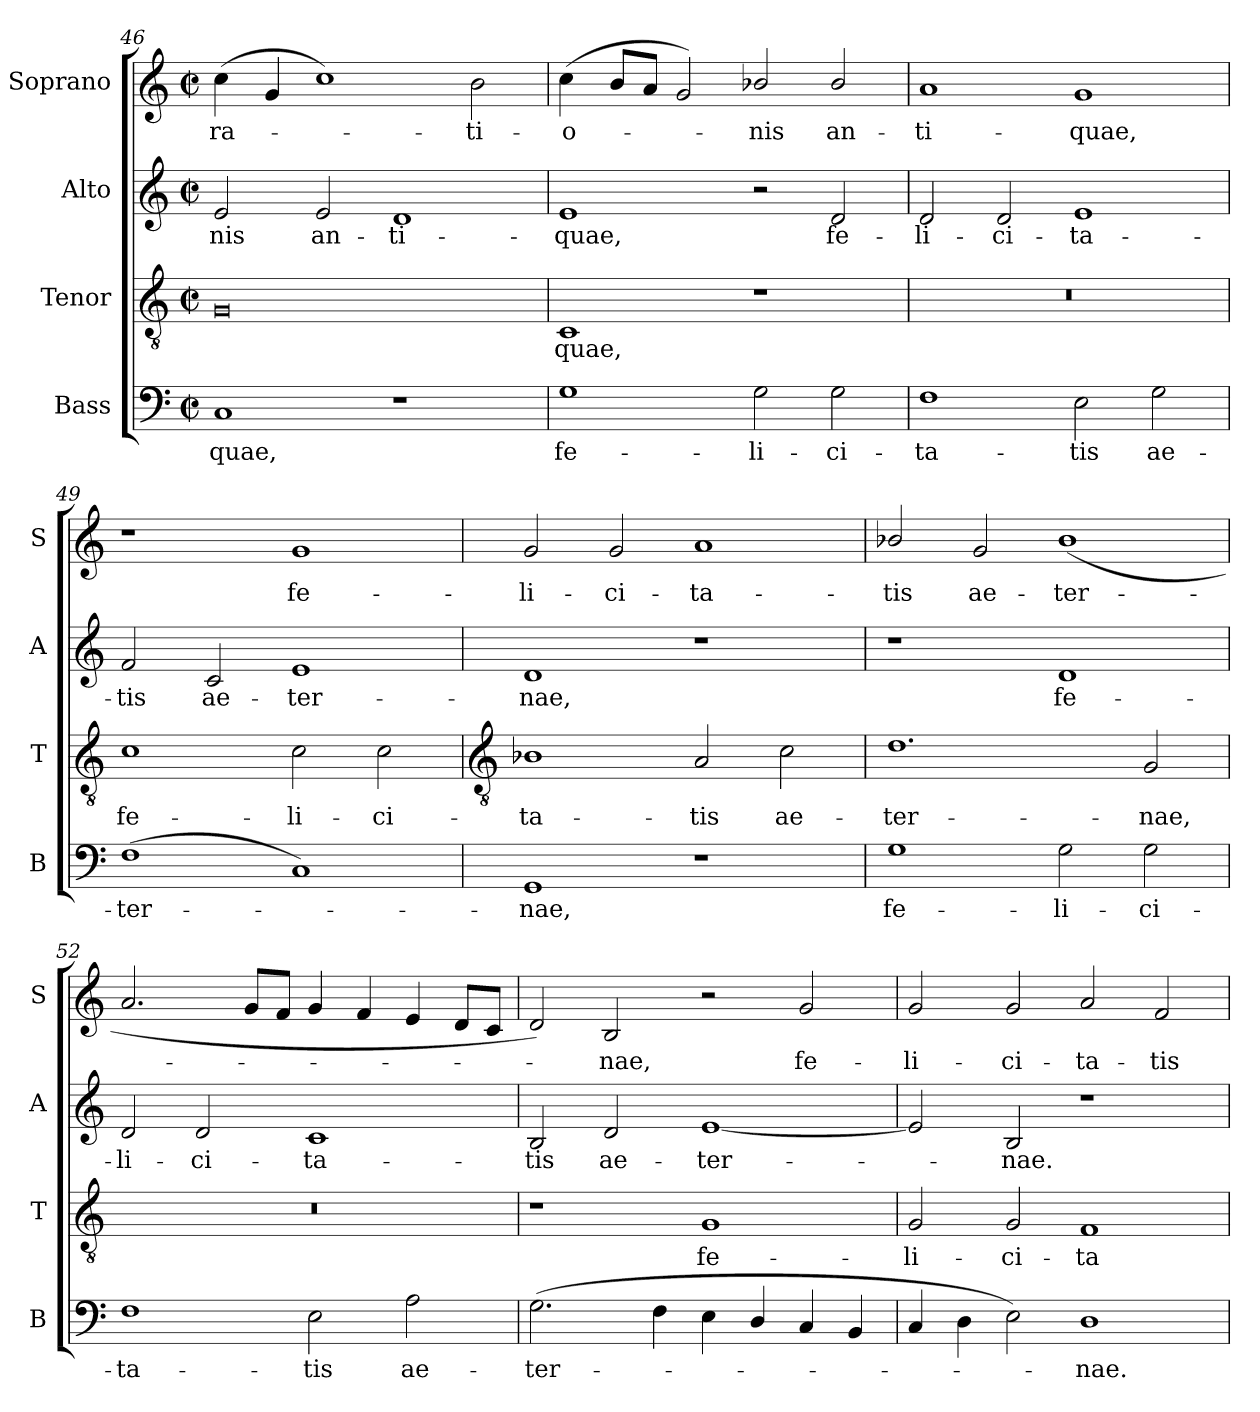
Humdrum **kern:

**kern	**text	**kern	**text	**kern	**text	**kern	**text
*part4	*part4	*part3	*part3	*part2	*part2	*part1	*part1
*staff4	*staff4	*staff3	*staff3	*staff2	*staff2	*staff1	*staff1
*I"Bass	*	*I"Tenor	*	*I"Alto	*	*I"Soprano	*
*I'B	*	*I'T	*	*I'A	*	*I'S	*
*clefF4	*	*clefGv2	*	*clefG2	*	*clefG2	*
*k[]	*	*k[]	*	*k[]	*	*k[]	*
*C:	*	*C:	*	*C:	*	*C:	*
*M4/2	*	*M4/2	*	*M4/2	*	*M4/2	*
*met(c|)	*	*met(c|)	*	*met(c|)	*	*met(c|)	*
=46	=46	=46	=46	=46	=46	=46	=46
!	!LO:LY:b	!	!	!	!LO:LY:b	!	!LO:LY:b
1C	-quae,	0G	.	2e	-nis	(>4cc	-ra-
.	.	.	.	.	.	4g	.
!	!	!	!	!	!LO:LY:b	!	!
.	.	.	.	2e	an-	1cc)	.
!	!	!	!	!	!LO:LY:b	!	!
1r	.	.	.	1d	-ti-	.	.
!	!	!	!	!	!	!	!LO:LY:b
.	.	.	.	.	.	2b	ti-
=47	=47	=47	=47	=47	=47	=47	=47
!	!LO:LY:b	!	!LO:LY:b	!	!LO:LY:b	!	!LO:LY:b
1G	fe-	1C	quae,	1e	-quae,	(<4cc	-o-
.	.	.	.	.	.	8bL	.
.	.	.	.	.	.	8aJ	.
.	.	.	.	.	.	2g)	.
!	!LO:LY:b	!	!	!	!	!	!LO:LY:b
2G	-li-	1r	.	2r	.	2b-X/	nis
!	!LO:LY:b	!	!	!	!LO:LY:b	!	!LO:LY:b
2G	-ci-	.	.	2d	fe-	2b-/	an-
=48	=48	=48	=48	=48	=48	=48	=48
!	!LO:LY:b	!	!	!	!LO:LY:b	!	!LO:LY:b
1F	-ta-	0r	.	2d	-li-	1a	-ti-
!	!	!	!	!	!LO:LY:b	!	!
.	.	.	.	2d	-ci-	.	.
!	!LO:LY:b	!	!	!	!LO:LY:b	!	!LO:LY:b
2E	-tis	.	.	1e	-ta-	1g	-quae,
!	!LO:LY:b	!	!	!	!	!	!
2G	ae-	.	.	.	.	.	.
=49	=49	=49	=49	=49	=49	=49	=49
!	!LO:LY:b	!	!LO:LY:b	!	!LO:LY:b	!	!
(<1F	-ter-	1c	fe-	2f	-tis	1r	.
!	!	!	!	!	!LO:LY:b	!	!
.	.	.	.	2c	ae-	.	.
!	!	!	!LO:LY:b	!	!LO:LY:b	!	!LO:LY:b
1C)	.	2c	-li-	1e	-ter-	1g	fe-
!	!	!	!LO:LY:b	!	!	!	!
.	.	2c	-ci-	.	.	.	.
!!LO:LB:g=z
=50	=50	=50	=50	=50	=50	=50	=50
*	*	*clefGv2	*	*	*	*	*
!	!LO:LY:b	!	!LO:LY:b	!	!LO:LY:b	!	!LO:LY:b
1GG	nae,	1B-X/	-ta-	1d	-nae,	2g	-li-
!	!	!	!	!	!	!	!LO:LY:b
.	.	.	.	.	.	2g	-ci-
!	!	!	!LO:LY:b	!	!	!	!LO:LY:b
1r	.	2A	-tis	1r	.	1a	-ta-
!	!	!	!LO:LY:b	!	!	!	!
.	.	2c	ae-	.	.	.	.
=51	=51	=51	=51	=51	=51	=51	=51
!	!LO:LY:b	!	!LO:LY:b	!	!	!	!LO:LY:b
1G	fe-	1.d	-ter-	1r	.	2b-X/	-tis
!	!	!	!	!	!	!	!LO:LY:b
.	.	.	.	.	.	2g	ae-
!	!LO:LY:b	!	!	!	!LO:LY:b	!	!LO:LY:b
2G	-li-	.	.	1d	fe-	(<1b-/	-ter-
!	!LO:LY:b	!	!LO:LY:b	!	!	!	!
2G	-ci-	2G	-nae,	.	.	.	.
=52	=52	=52	=52	=52	=52	=52	=52
!	!LO:LY:b	!	!	!	!LO:LY:b	!	!
1F	-ta-	0r	.	2d	-li-	2.a	.
!	!	!	!	!	!LO:LY:b	!	!
.	.	.	.	2d	-ci-	.	.
.	.	.	.	.	.	8gL	.
.	.	.	.	.	.	8fJ	.
!	!LO:LY:b	!	!	!	!LO:LY:b	!	!
2E	-tis	.	.	1c	-ta-	4g	.
.	.	.	.	.	.	4f	.
!	!LO:LY:b	!	!	!	!	!	!
2A	ae-	.	.	.	.	4e	.
.	.	.	.	.	.	8dL	.
.	.	.	.	.	.	8cJ	.
=53	=53	=53	=53	=53	=53	=53	=53
!	!LO:LY:b	!	!	!	!LO:LY:b	!	!
(>2.G	-ter-	1r	.	2B	-tis	2d)	.
!	!	!	!	!	!LO:LY:b	!	!LO:LY:b
.	.	.	.	2d	ae-	2B	nae,
4F	.	.	.	.	.	.	.
!	!	!	!LO:LY:b	!	!LO:LY:b	!	!
4E	.	1G	fe-	[1e	-ter-	2r	.
4D/	.	.	.	.	.	.	.
!	!	!	!	!	!	!	!LO:LY:b
4C	.	.	.	.	.	2g	fe-
4BB	.	.	.	.	.	.	.
=54	=54	=54	=54	=54	=54	=54	=54
!	!	!	!LO:LY:b	!	!	!	!LO:LY:b
4C	.	2G	-li-	2e]	.	2g	-li-
4D	.	.	.	.	.	.	.
!	!	!	!LO:LY:b	!	!LO:LY:b	!	!LO:LY:b
2E)	.	2G	-ci-	2B	nae.	2g	-ci-
!	!LO:LY:b	!	!LO:LY:b	!	!	!	!LO:LY:b
1D	nae.	1F	-ta-	1r	.	2a	-ta-
!	!	!	!	!	!	!	!LO:LY:b
.	.	.	.	.	.	2f	-tis
=	=	=	=	=	=	=	=
*-	*-	*-	*-	*-	*-	*-	*-
